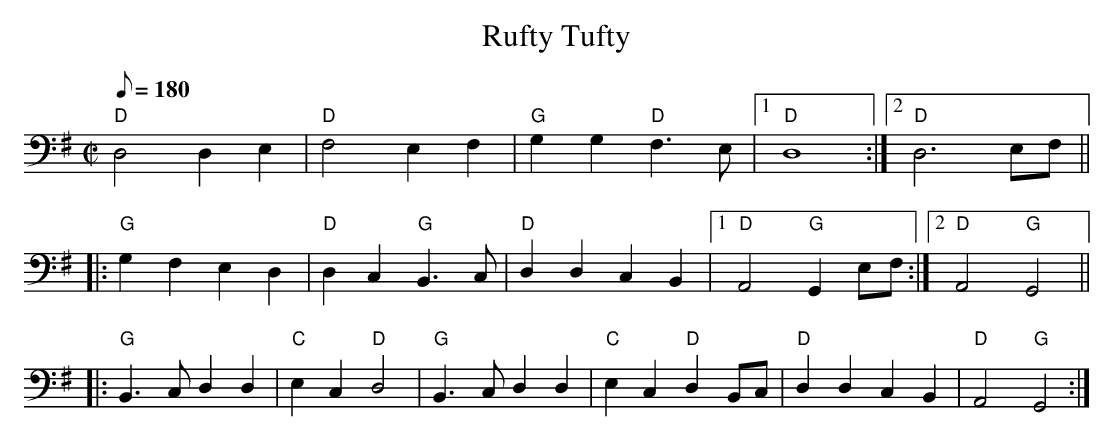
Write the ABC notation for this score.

X:1
T:Rufty Tufty
M:C|
L:1/8
Q:180
K:Gmaj clef=bass middle=d
"D" d4 d2 e2| "D" f4 e2 f2 |"G" g2 g2 "D" f3 e|\
[1 "D" d8 :| [2 "D" d6 ef ||
|: "G" g2 f2 e2 d2| "D" d2 c2 "G" B3 c| "D" d2 d2 c2 B2|\
[1 "D" A4 "G" G2 ef :| [2 "D" A4 "G" G4 ||
|: "G" B3 c d2 d2| "C" e2 c2 "D" d4| "G" B3 c d2 d2| "C" e2 c2 "D" d2 Bc|\
   "D" d2 d2 c2 B2| "D" A4 "G" G4:|
